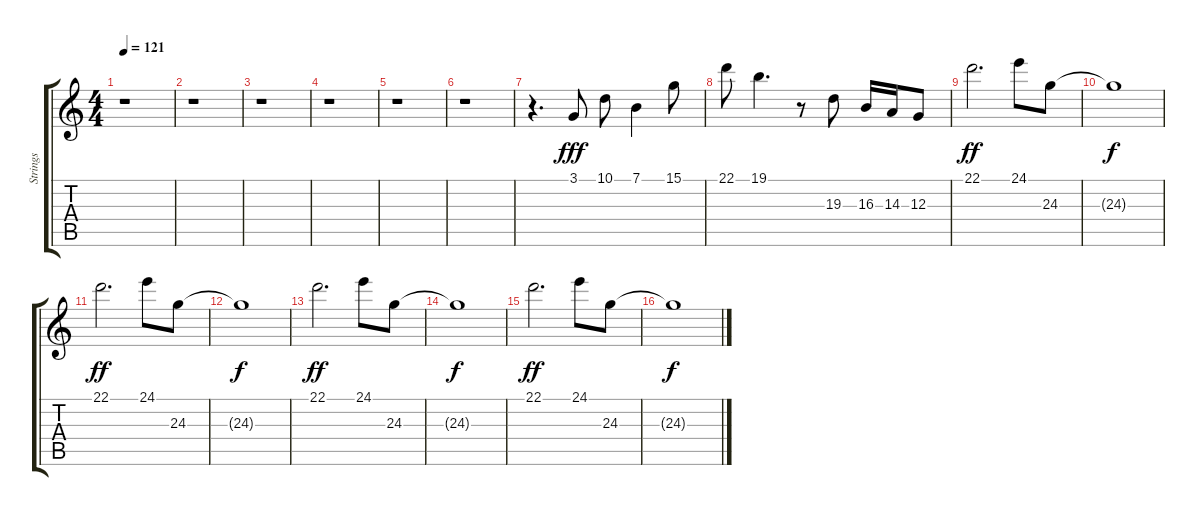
\track ("Strings" "Strings") {instrument stringensemble1}
\staff {score tabs}
\tuning (E4 B3 G3 D3 A2 E2) {hide}
\ts (4 4)
\tempo 121
\clef g2
\ks c
r.1{dy f} |
r.1 |
r.1 |
r.1 |
r.1 |
r.1 |
r.4{d} 3.1.8{dy fff} 10.1.8 7.1.4 15.1.8 |
22.1.8 19.1.4{d} r.8 19.3.8 16.3.16 14.3.16 12.3.8 |
22.1.2{d dy ff} 24.1.8 24.3.8 |
24.3{t}.1{dy f} |
22.1.2{d dy ff} 24.1.8 24.3.8 |
24.3{t}.1{dy f} |
22.1.2{d dy ff} 24.1.8 24.3.8 |
24.3{t}.1{dy f} |
22.1.2{d dy ff} 24.1.8 24.3.8 |
24.3{t}.1{dy f}
